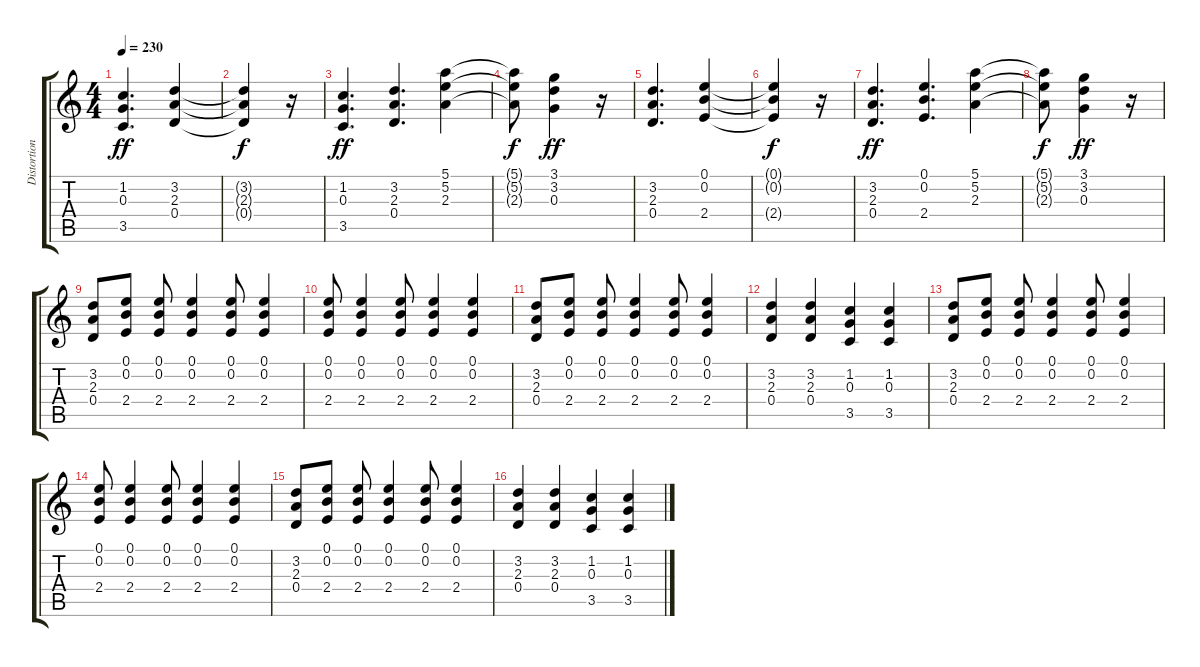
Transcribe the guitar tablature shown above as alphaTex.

\track ("Distortion Guitar 2" "Distortion") {instrument distortionguitar}
\staff {score tabs}
\tuning (E4 B3 G3 D3 A2 E2) {hide}
\ts (4 4)
\tempo 230
\clef g2
\ks c
(1.2 0.3 3.5).4{d dy ff} (3.2 2.3 0.4).4 |
(3.2{t} 2.3{t} 0.4{t}).4{dy f} r.16 |
(1.2 0.3 3.5).4{d dy ff} (3.2 2.3 0.4).4{d} (5.1 5.2 2.3).4 |
(5.1{t} 5.2{t} 2.3{t}).8{dy f} (3.1 3.2 0.3).4{dy ff} r.16 |
(3.2 2.3 0.4).4{d} (0.1 0.2 2.4).4 |
(0.1{t} 0.2{t} 2.4{t}).4{dy f} r.16 |
(3.2 2.3 0.4).4{d dy ff} (0.1 0.2 2.4).4{d} (5.1 5.2 2.3).4 |
(5.1{t} 5.2{t} 2.3{t}).8{dy f} (3.1 3.2 0.3).4{dy ff} r.16 |
(3.2 2.3 0.4).8 (0.1 0.2 2.4).8 (0.1 0.2 2.4).8 (0.1 0.2 2.4).4 (0.1 0.2 2.4).8 (0.1 0.2 2.4).4 |
(0.1 0.2 2.4).8 (0.1 0.2 2.4).4 (0.1 0.2 2.4).8 (0.1 0.2 2.4).4 (0.1 0.2 2.4).4 |
(3.2 2.3 0.4).8 (0.1 0.2 2.4).8 (0.1 0.2 2.4).8 (0.1 0.2 2.4).4 (0.1 0.2 2.4).8 (0.1 0.2 2.4).4 |
(3.2 2.3 0.4).4 (3.2 2.3 0.4).4 (1.2 0.3 3.5).4 (1.2 0.3 3.5).4 |
(3.2 2.3 0.4).8 (0.1 0.2 2.4).8 (0.1 0.2 2.4).8 (0.1 0.2 2.4).4 (0.1 0.2 2.4).8 (0.1 0.2 2.4).4 |
(0.1 0.2 2.4).8 (0.1 0.2 2.4).4 (0.1 0.2 2.4).8 (0.1 0.2 2.4).4 (0.1 0.2 2.4).4 |
(3.2 2.3 0.4).8 (0.1 0.2 2.4).8 (0.1 0.2 2.4).8 (0.1 0.2 2.4).4 (0.1 0.2 2.4).8 (0.1 0.2 2.4).4 |
(3.2 2.3 0.4).4 (3.2 2.3 0.4).4 (1.2 0.3 3.5).4 (1.2 0.3 3.5).4
